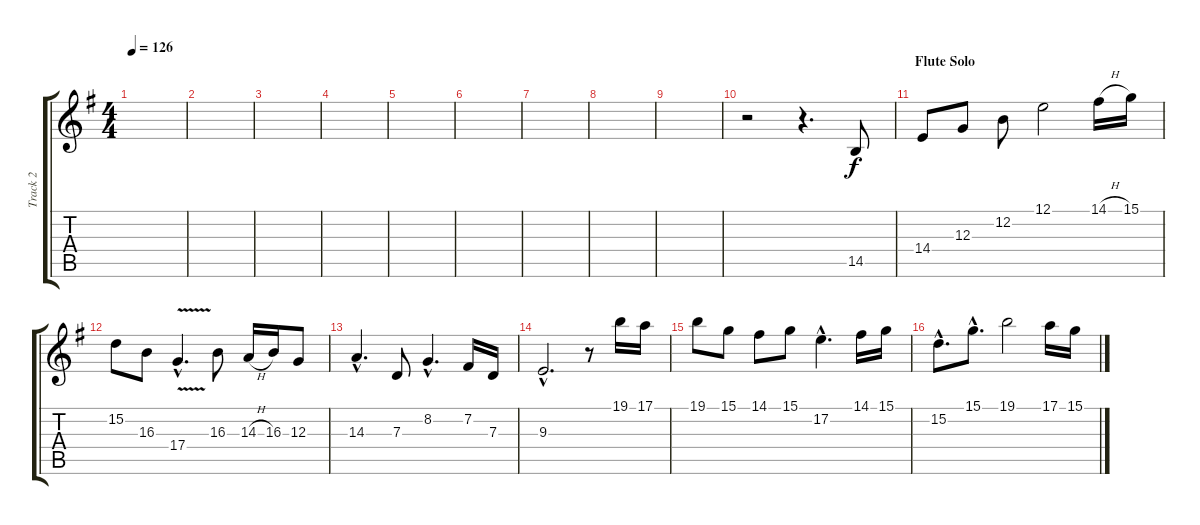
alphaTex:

\track ("Track 2" "Track 2") {instrument flute}
\staff {score tabs}
\tuning (E4 B3 G3 D3 A2 E2) {hide}
\ts (4 4)
\tempo 126
\clef g2
\ks eminor
|
|
|
|
|
|
|
|
|
r.2 r.4{d} 14.5.8 |
\section ("" "Flute Solo")
14.4.8 12.3.8 12.2.8 12.1.2 14.1{h}.16 15.1.16 |
15.2.8 16.3.8 17.4{v hac}.4{d} 16.3.8 14.3{h}.16 16.3.16 12.3.8 |
14.3{hac}.4{d} 7.3.8 8.2{hac}.4{d} 7.2.16 7.3.16 |
9.3{hac}.2{d} r.8 19.1.16 17.1.16 |
19.1.8 15.1.8 14.1.8 15.1.8 17.2{hac}.4{d} 14.1.16 15.1.16 |
15.2{hac}.8{d} 15.1{hac}.8{d} 19.1.2 17.1.16 15.1.16
